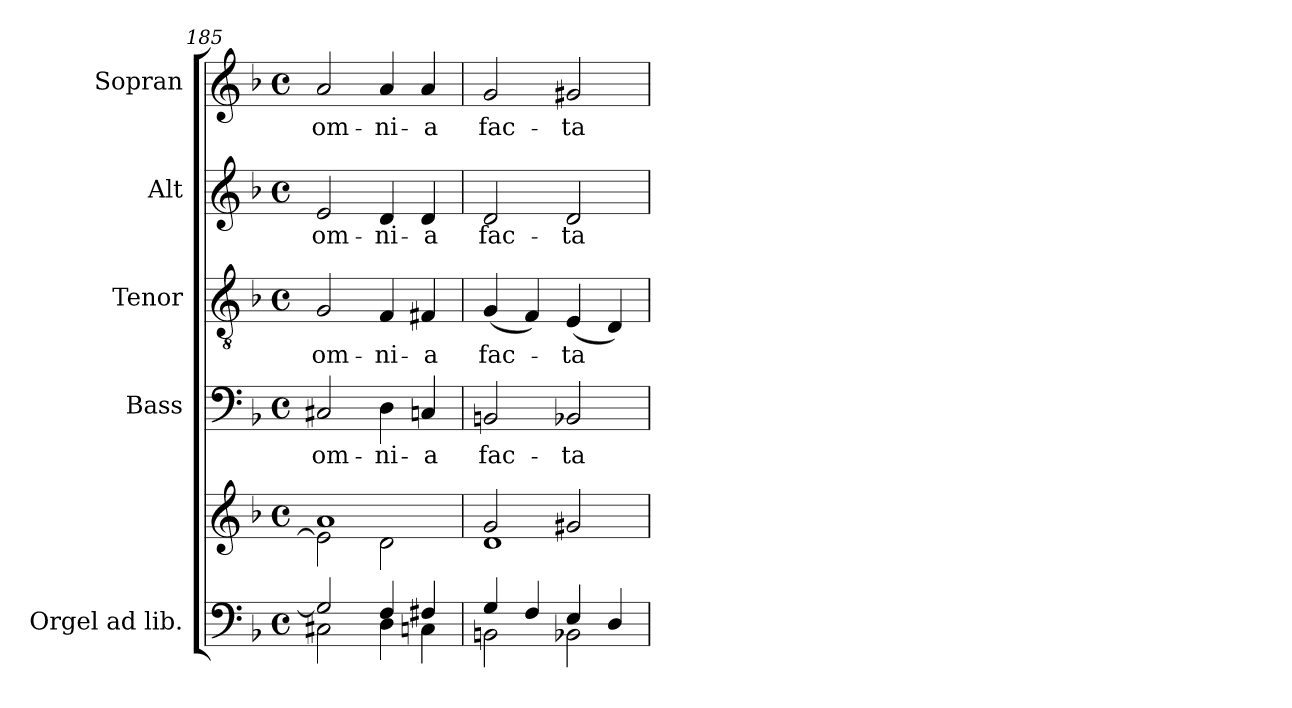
**kern	**kern	**kern	**text	**kern	**text	**kern	**text	**kern	**text
*part5	*part5	*part4	*part4	*part3	*part3	*part2	*part2	*part1	*part1
*staff6	*staff5	*staff4	*staff4	*staff3	*staff3	*staff2	*staff2	*staff1	*staff1
*I"Orgel ad lib.	*	*I"Bass	*	*I"Tenor	*	*I"Alt	*	*I"Sopran	*
*	*	*I'B.	*	*I'T.	*	*I'A.	*	*I'S.	*
*clefF4	*clefG2	*clefF4	*	*clefGv2	*	*clefG2	*	*clefG2	*
*k[b-]	*k[b-]	*k[b-]	*	*k[b-]	*	*k[b-]	*	*k[b-]	*
*F:	*F:	*F:	*	*F:	*	*F:	*	*F:	*
*M4/4	*M4/4	*M4/4	*	*M4/4	*	*M4/4	*	*M4/4	*
*met(c)	*met(c)	*met(c)	*	*met(c)	*	*met(c)	*	*met(c)	*
=185	=185	=185	=185	=185	=185	=185	=185	=185	=185
*^	*^	*	*	*	*	*	*	*	*
!	!	!	!	!	!LO:LY:b	!	!LO:LY:b	!	!LO:LY:b	!	!LO:LY:b
2G/]	2C#X\	1a	2e\]	2C#X/	om-	2G/	om-	2e/	om-	2a/	om-
!	!	!	!	!	!LO:LY:b	!	!LO:LY:b	!	!LO:LY:b	!	!LO:LY:b
4F/	4D\	.	2d\	4D\	-ni-	4F/	-ni-	4d/	-ni-	4a/	-ni-
!	!	!	!	!	!LO:LY:b	!	!LO:LY:b	!	!LO:LY:b	!	!LO:LY:b
4F#X/	4Cn\	.	.	4Cn/	-a	4F#X/	-a	4d/	-a	4a/	-a
=186	=186	=186	=186	=186	=186	=186	=186	=186	=186	=186	=186
!	!	!	!	!	!LO:LY:b	!	!LO:LY:b	!	!LO:LY:b	!	!LO:LY:b
4G/	2BBn\	2g/	1d	2BBn/	fac-	(<4G/	fac-	2d/	fac-	2g/	fac-
4F/	.	.	.	.	.	4F/)	.	.	.	.	.
!	!	!	!	!	!LO:LY:b	!	!LO:LY:b	!	!LO:LY:b	!	!LO:LY:b
4E/	2BB-X\	2g#X/	.	2BB-X/	-ta	(<4E/	-ta	2d/	-ta	2g#X/	-ta
4D/	.	.	.	.	.	4D/)	.	.	.	.	.
*v	*v	*	*	*	*	*	*	*	*	*	*
*	*v	*v	*	*	*	*	*	*	*	*
=	=	=	=	=	=	=	=	=	=
*-	*-	*-	*-	*-	*-	*-	*-	*-	*-
